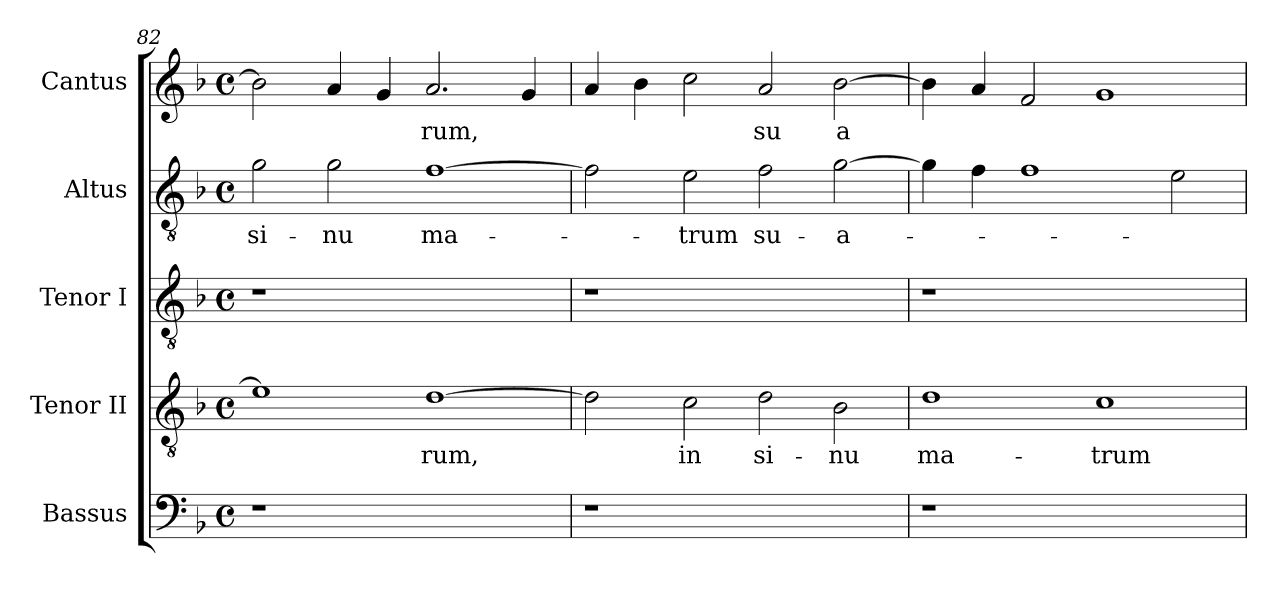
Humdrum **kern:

**kern	**kern	**text	**kern	**kern	**text	**kern	**text
*part5	*part4	*part4	*part3	*part2	*part2	*part1	*part1
*staff5	*staff4	*staff4	*staff3	*staff2	*staff2	*staff1	*staff1
*I"Bassus	*I"Tenor II	*	*I"Tenor I	*I"Altus	*	*I"Cantus	*
*I'Bassus	*I'Tenor II	*	*I'Tenor I	*I'Altus	*	*I'Cantus	*
*clefF4	*clefGv2	*	*clefGv2	*clefGv2	*	*clefG2	*
*k[b-]	*k[b-]	*	*k[b-]	*k[b-]	*	*k[b-]	*
*F:	*F:	*	*F:	*F:	*	*F:	*
*M4/4	*M4/4	*	*M4/4	*M4/4	*	*M4/4	*
*met(c)	*met(c)	*	*met(c)	*met(c)	*	*met(c)	*
=82	=82	=82	=82	=82	=82	=82	=82
!	!	!	!	!	!LO:LY:b:cj	!	!
1r	1e-]	.	1r	2g\	si-	2b-\]	.
!	!	!	!	!	!LO:LY:b:cj	!	!
.	.	.	.	2g\	-nu	4a/	.
.	.	.	.	.	.	4g/	.
!	!	!LO:LY:b	!	!	!LO:LY:b:cj	!	!LO:LY:b
1ryy	[>1d	-rum,	1ryy	[>1f	ma-	2.a/	rum,
.	.	.	.	.	.	4g/	.
=83	=83	=83	=83	=83	=83	=83	=83
1r	2d\]	.	1r	2f\]	.	4a/	.
.	.	.	.	.	.	4b-\	.
!	!	!LO:LY:b:cj	!	!	!LO:LY:b:cj	!	!
.	2c\	in	.	2e\	-trum	2cc\	.
!	!	!LO:LY:b:cj	!	!	!LO:LY:b:cj	!	!LO:LY:b:cj
1ryy	2d\	si-	1ryy	2f\	su-	2a/	su
!	!	!LO:LY:b:cj	!	!	!LO:LY:b:cj	!	!LO:LY:b:cj
.	2B-\	-nu	.	[>2g\	-a-	[>2b-\	a
=84	=84	=84	=84	=84	=84	=84	=84
!	!	!LO:LY:b:cj	!	!	!	!	!
1r	1d	ma-	1r	4g\]	.	4b-\]	.
.	.	.	.	4f\	.	4a/	.
.	.	.	.	1f	.	2f/	.
!	!	!LO:LY:b:cj	!	!	!	!	!
1ryy	1c	-trum	1ryy	.	.	1g	.
.	.	.	.	2e\	.	.	.
=	=	=	=	=	=	=	=
*-	*-	*-	*-	*-	*-	*-	*-
